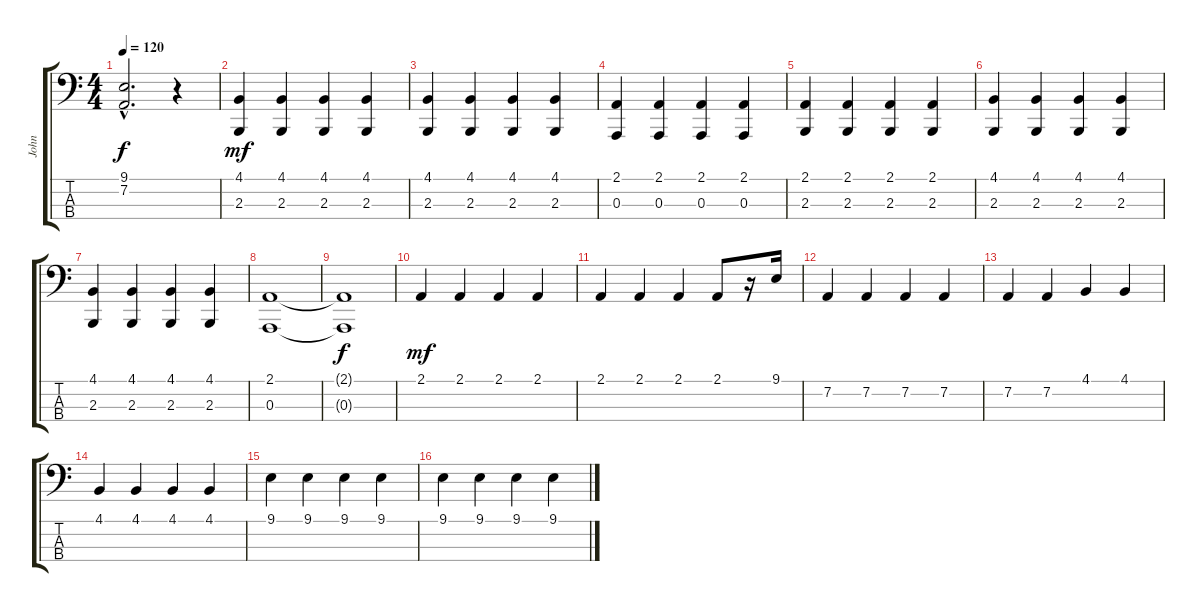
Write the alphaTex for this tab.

\track ("John" "John") {instrument brightacousticpiano}
\staff {score tabs}
\tuning (G2 D2 A1 E1) {hide}
\ts (4 4)
\tempo 120
\clef f4
\ks c
(9.1{hac t} 7.2{hac t}).2{d dy f} r.4 |
(4.1 2.3).4{dy mf} (4.1 2.3).4 (4.1 2.3).4 (4.1 2.3).4 |
(4.1 2.3).4 (4.1 2.3).4 (4.1 2.3).4 (4.1 2.3).4 |
(2.1 0.3).4 (2.1 0.3).4 (2.1 0.3).4 (2.1 0.3).4 |
(2.1 2.3).4 (2.1 2.3).4 (2.1 2.3).4 (2.1 2.3).4 |
(4.1 2.3).4 (4.1 2.3).4 (4.1 2.3).4 (4.1 2.3).4 |
(4.1 2.3).4 (4.1 2.3).4 (4.1 2.3).4 (4.1 2.3).4 |
(2.1 0.3).1 |
(2.1{t} 0.3{t}).1{dy f} |
2.1.4{dy mf} 2.1.4 2.1.4 2.1.4 |
2.1.4 2.1.4 2.1.4 2.1.8 r.16 9.1.16 |
7.2.4 7.2.4 7.2.4 7.2.4 |
7.2.4 7.2.4 4.1.4 4.1.4 |
4.1.4 4.1.4 4.1.4 4.1.4 |
9.1.4 9.1.4 9.1.4 9.1.4 |
9.1.4 9.1.4 9.1.4 9.1.4
